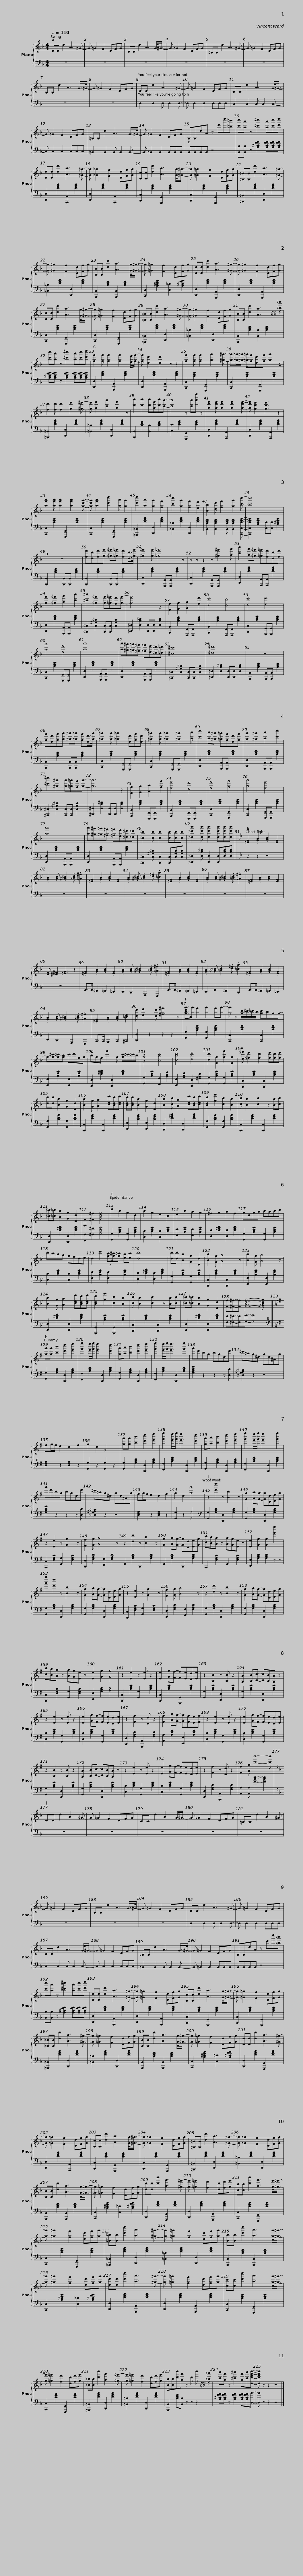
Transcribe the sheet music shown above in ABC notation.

X:1
%%score { 1 | 2 }
L:1/8
Q:1/2=110
M:4/4
I:linebreak $
K:F
V:1 treble
V:2 bass
V:1
 DD d2 A3 ^G- | G =G2 F2 DFG | CC d2 A3 G/<^G/- | G =G2 F2 DFG | =B,B, d2 A3 ^G- |$ %5
 G =G2 F2 DFG | B,B, d2 A3 G/>^G/- | G =G2 F2 DFG | DD d2 A3 ^G- | G =G2 F2 DFG |$ %10
 CC d2 A3 G/<^G/- | G =G2 F2 DFG | =B,B, d2 A3 G/>^G/- | G =G2 F2 DFG | B,B,dA z d'd''[=b=b'] |$ %15
 [c'c''][aa'] z [^c'^c'']2 [aa'][c'c''][d'd''] | [Dd][Dd] [dd']2 [Aa]3 [^G^g]- | [Gg] [=G=g]2 [Ff]2 [Dd][Ff][Gg] | [Cc][Cc] [dd']2 [Aa]3 [Gg]/<[^G^g]/- |$ [Gg] [=G=g]2 [Ff]2 [Dd][Ff][Gg] | %20
 [=B,=B][B,B] [dd']2 [Aa]3 [^G^g]- | [Gg] [=G=g]2 [Ff]2 [Dd][Ff][Gg] | [B,B][B,B] [dd']2 [Aa]3 [Gg]/<[^G^g]/- | [Gg] [=G=g]2 [Ff]2 [Dd][Ff][Gg] |$ [Dd][Dd] [dd']2 [Aa]3 [^G^g]- | %25
 [Gg] [=G=g]2 [Ff]2 [Dd][Ff][Gg] | [Cc][Cc] [dd']2 [Aa]3 [Gg]/<[^G^g]/- | [Gg] [=G=g]2 [Ff]2 [Dd][Ff][Gg] | [=B,=B][B,B] [dd']2 [Aa]3 [^G^g]- |$ [Gg] [=G=g]2 [Ff]2 [Dd][Ff][Gg] | %30
 [B,B][B,B] [dd']2 [Aa]3 z/4 z/4 [=b=b']/ | [c'c''][aa'] z [^c'^c'']2 [aa'][c'c''][d'd''] | [ff']2 [ff'] [ff']2 [ff']2 [ee']/[ff']/- |$ [ff'] [dd']2 [dd']2 z z2 | [ff']2 [ff'] [ff']2 [gg']2 [^g^g']- | %35
 [gg'][=g=g']/[^g^g']/ [=g=g']/[ff'][dd'][ff'] [gg']2 z/ | [ff']2 [ff'] [ff']2 [gg']2 [^g^g']- |$ [gg'] [aa']2 [c'c'']2 [aa']2 z | [d'd'']2 [d'd'']2 [d'd''][aa'][d'd''][c'c'']- | [c'c'']4 z [c'c''][c''c'''] z | %40
 [af'a']2 [af'a'] [af'a']2 [af'a']2 [af'a']- | [af'a'] [gd'g']2 [gd'g']3 z2 |$ [af'a']2 [af'a'] [af'a']2 [af'a']2 [gd'g']- | [gd'g'] [af'a']2 [d'd'']2 [aa'] [gg']2 | [d'd'']2 [aa']2 [gg']2 [ff']2 | %45
 [c'c'']2 [gg']2 [ff']2 [ee']2 | [Bb]2 [dd'] [ff']2 [gg']2 [c'c'']- | [c'c'']8 |$ z8 | [ff'][dd'][ff'][gg'] [^g^g'][=g=g'] [ff'][dd']/>[gg']/ | %50
 [^g^g']2 [gg'] [=g=g']4 z | z z z2 z [^g^g']2 [aa'] |$ [c'c'']2 [aa'][^g^g'] [=g=g'][ff'][dd'][ff'] | [gg']2 [^g^g']2 [aa']2 [c'c'']2 | [^c'^c'']2 [^g^g']2 [gg'][=g=g'][ff'][gg']- | %55
 [gg']6 z2 | [Ff]2 [Gg]2 [Aa]2 [ff']2 |$ [ee']4 [dd']4 | [ee']4 [ff']4 | [gg']4 [ee']4 | %60
 [aa']8 | [aa'][^g^g'][=g=g'][^f^f'] [=f=f'][ee'][^d^d'][=d=d'] |$ [^c^c']8 | [^d^d']8 | z8 | %65
 [ff'][dd'][ff'][gg'] [^g^g'][=g=g'] [ff'][dd']/>[gg']/ |$ [^g^g']2 [gg'] [=g=g']2 [dd'][ff'][dd'] | [^g^g']2 [gg'] [=g=g']2 [^g^g']2 [aa'] | [c'c'']2 [aa'][^g^g'] [=g=g'][ff'][dd'][ff'] | [gg']2 [^g^g']2 [aa']2 [c'c'']2 |$ %70
 [^c'^c'']2 [^g^g']2 [gg'][=g=g'][ff'][gg']- | [gg']6 z2 | [Ff]2 [Gg]2 [Aa]2 [ff']2 | [ee']4 [dd']4 | [ee']4 [ff']4 | %75
 [gg']4 [ee']4 |$ [aa']8 | [aa'][^g^g'][=g=g'][^f^f'] [=f=f'][ee'][^d^d'][=d=d'] | [^c^c']2 [cc'] [cc']2 [cc'][cc'][cc'] | [^d^d'b']2 [dd'b'] [dd'b']2 [dd'b'][dd'b'][dd'b'] ||$ %80
[K:Bb] .[=EG]2 .[GB]2 .[Ac]2 .[EG]2 | .[GB]2 .[Ac] .[^A^c]2 .[=Bd] .[=A^f]2 | .[=EG]2 .[GB]2 .[Ac]2 .[EG]2 | .[GB]2 .[^A^c] .[=Bd]2 .[d=f] .[=ca]2 | .[=EG]2 .[GB]2 .[Ac]2 .[EG]2 | %85
 .[GB]2 .[Ac] .[^A^c]2 .[=Bd] .[=A^f]2 | .[=EG]2 .[GB]2 .[Ac]2 .[EG]2 |$ .[DF] .[^D^F]2 [=EG]3 z2 | .[=EG]2 .[GB]2 .[Ac]2 .[EG]2 | .[GB]2 .[Ac] .[^A^c]2 .[=Bd] .[=A^f]2 | %90
 .[=EG]2 .[GB]2 .[Ac]2 .[EG]2 | .[GB]2 .[^A^c] .[=Bd]2 .[d=f] .[=ca]2 |$ .[=EG]2 .[GB]2 .[Ac]2 .[EG]2 | .[GB]2 .[Ac] .[^A^c]2 .[=Bd] .[=A^f]2 | .[=EG]2 .[GB]2 .[Ac]2 [=ce]2 | %95
 [dd'] [ee']2 [dd'] [^f^f']3 z | [gbd'g']>g' f'2 g'2 f'g'- |$ g' z [g-c']/^c'/=c'/b/ [gc']bgg- | g[g-^c'][g-=c'][gb] c'd'fg | bgf g'2 g [gc']/^c'/=c'/b/ | %100
 [Bgb]4 [cac']4 |$ [dbd']4 [ec'e']4 | [dd']2 [Gg]2 [gg']2 [Gg]2 | [e^f'] [^fe']2 [fd']2 [fe'][fd'][fe'] | [dd'][dd'] [Bb]2 [Gg]2 [Dd]2 | %105
 [Bb]2 [Gg] [Aa]2 [cee'][Bdd'][cee'] | [Bdd'][Bdd'] [Bb]2 [Gg]2 [Dd]2 |$ [Bb]2 [cc'] [Aa]2 [cee'][Bdd'][cee'] | [Bdd']2 [gg']2 [cc']2 [Bb]2 | [cc'] [Bb]2 [cc']2 z [Bb][cc'] | %110
 [^c^c'][=c=c'] [Bb]2 [Gg]2 [Dd]2 | [F,F]2 [^F^f]2 [GBdg]4 | d'2 b2 g2 d2 |$ b2 g2 e2 c2 | e2 b2 a2 g2 | %115
 ^f2 g2 a2 f2 | gdga babc' | d'c'ba gfde |$ d2 e'2 (3:2:2[g-c'][g-^c']/[g=c'] [eb][ec'] | [dd']8 | %120
 [dd'][dd'] [Bb]2 [Gg]2 [Dd]2 | [Bb]2 [Gg] [Aa]4 z | [Bb]2 [Gg] [Aa]4 z |$ [Bb]2 [Gg] [Aa]2 [cee'][Bdd'][cee'] | [Bdd']2 [gg']2 [cc']2 [Bb]2 | %125
 [cc'] [Bb]2 [cc']2 z [Bb][cc'] | [^c^c'][=c=c'] [Bb]2 [Gg]2 [Dd]2 | [Ff][^F^f]-[Ff] [GBdg]4- [GBdg] ||$[K:G] [gg'][gg'] [bb']2 [d'd'']2 [e'e'']2 | [f'f'']2 [e'e'']/[f'f'']/ [e'e'']3 [d'd'']2 | %130
 [gg'][aa'] [bb']2 [d'd'']2 [e'e'']2 | [f'f'']2 [e'e'']/[f'f'']/ [e'e'']3 [f'f'']2 | g'd'bg bgdd' |$ ^c'^ag^d gd^Ag | fg/f/ e2 d2 f2 | %135
 g2 d2 G4 | [gg'][gg'] [bb']2 [d'd'']2 [e'e'']2 | [f'f'']2 [e'e'']/[f'f'']/ [e'e'']3 [d'd'']2 |$ [gg'][aa'] [bb']2 [d'd'']2 [e'e'']2 | [f'f'']2 [e'e'']/[f'f'']/ [e'e'']3 [f'f'']2 | %140
 g'd'bg bgdd' | ^c'^ag^d gd^Ag | fg/f/ e2 d2 f2 |$ g2 d2 [gg']4 | z2 [d'd'']2 z [Bb]2 z | %145
 [Gg]2 [Aa][Gg]- [Gg][Dd][Ee][Gg] | z2 [Ee]2 z [Gg]2 z | [Ff]2 [Gg] [Aa]4 z | z2 [dd']2 z [Bb]2 z |$ [Gg]2 [Aa][Gg]- [Gg][Dd][Ee][Gg] | %150
 [cc'][Bb][Aa] z [Aa][Gg][Ee] z | [Ee]2 [Gg]2 [Gg]2 [g'g'']2 | [g'g'']2 [d'd'']2 z [Bb]2 z | [Gg]2 [Aa][Gg]- [Gg][Dd][Ee][Gg] | z2 [Ee]2 z [Gg]2 z |$ %155
 [Ff]2 [Gg] [Aa]4 z | z2 [dd']2 z [Bb]2 z | [Gg]2 [Aa][Gg]- [Gg][Dd][Ee][Gg] | [cc'][Bb][Aa] z [Aa][Gg][Ee] z | [Ee]2 [Gg]2 [Gg]4 | %160
 z2 [Ee]2 z [Ee] z2 |$ [Ee]2 [Gg][Ff]- [Ff][Ee][Dd][Ee] | z2 [B,B]2 z [B,B] z2 | [A,A]2 [B,B][Cc]- [Cc][B,B][A,A] z | z2 [Ee]2 z [Ee] z2 | %165
 [Ee]2 [Gg][Ff]- [Ff][Ee][Dd][Ee] | z2 [Ff]2 z [Dd] z2 |$ [Ff]2 [Aa][Gg]- [Gg][Ff][Ee][Ff] | z2 [Ee]2 z [Ee] z2 | [Ee]2 [Gg][Ff]- [Ff][Ee][Dd][Ee] | %170
 z2 [B,B]2 z [B,B] z2 | [A,A]2 [B,B][Cc]- [Cc][B,B][A,A] z | z2 [Ee]2 z [Ee] z2 |$ [Ee]2 [Gg][Ff]- [Ff][Ee][Dd][Ee] | z2 [Ff]2 z [Dd] z2 | %175
 [Ff]2 [Aa] [d'd'']4- [d'd''] |[K:F] DD d2 A3 ^G- | G =G2 F2 DFG | CC d2 A3 G/<^G/- |$ G =G2 F2 DFG | %180
 =B,B, d2 A3 ^G- | G =G2 F2 DFG | B,B, d2 A3 G/>^G/- | G =G2 F2 DFG | DD d2 A3 ^G- |$ %185
 G =G2 F2 DFG | CC d2 A3 G/<^G/- | G =G2 F2 DFG | =B,B, d2 A3 G/>^G/- | G =G2 F2 DFG |$ %190
 B,B,dA z d'd''[=b=b'] | [c'c''][aa'] z [^c'^c'']2 [aa'][c'c''][d'd''] | [Dd][Dd] [dd']2 [Aa]3 [^G^g]- | [Gg] [=G=g]2 [Ff]2 [Dd][Ff][Gg] |$ [Cc][Cc] [dd']2 [Aa]3 [Gg]/<[^G^g]/- | %195
 [Gg] [=G=g]2 [Ff]2 [Dd][Ff][Gg] | [=B,=B][B,B] [dd']2 [Aa]3 [^G^g]- | [Gg] [=G=g]2 [Ff]2 [Dd][Ff][Gg] | [B,B][B,B] [dd']2 [Aa]3 [Gg]/<[^G^g]/- |$ [Gg] [=G=g]2 [Ff]2 [Dd][Ff][Gg] | %200
 [Dd][Dd] [dd']2 [Aa]3 [^G^g]- | [Gg] [=G=g]2 [Ff]2 [Dd][Ff][Gg] | [Cc][Cc] [dd']2 [Aa]3 [Gg]/<[^G^g]/- | [Gg] [=G=g]2 [Ff]2 [Dd][Ff][Gg] |$ [=B,=B][B,B] [dd']2 [Aa]3 [^G^g]- | %205
 [Gg] [=G=g]2 [Ff]2 [Dd][Ff][Gg] | [B,B][B,B] [dd']2 [Aa]3 [Gg]/<[^G^g]/- | [Gg] [=G=g]2 [Ff]2 [Dd][Ff][Gg] | [dd'][dd'] [d'd'']2 [aa']3 [^g^g']- |$ [gg'] [=g=g']2 [ff']2 [dd'][ff'][gg'] | %210
 [cc'][cc'] [d'd'']2 [aa']3 [gg']/<[^g^g']/- | [gg'] [=g=g']2 [ff']2 [dd'][ff'][gg'] | [=B=b][Bb] [d'd'']2 [aa']3 [^g^g']- |$ [gg'] [=g=g']2 [ff']2 [dd'][ff'][gg'] | [Bb][Bb] [d'd'']2 [aa']3 [gg']/<[^g^g']/- | %215
 [gg'] [=g=g']2 [ff']2 [dd'][ff'][gg'] | [dd'][dd'] [d'd'']2 [aa']3 [^g^g']- |$ [gg'] [=g=g']2 [ff']2 [dd'][ff'][gg'] | [cc'][cc'] [d'd'']2 [aa']3 [gg']/<[^g^g']/- | [gg'] [=g=g']2 [ff']2 [dd'][ff'][gg'] | %220
 [=B=b][Bb] [d'd'']2 [aa']3 [^g^g']- |$ [gg'] [=g=g']2 [ff']2 [dd'][ff'][gg'] | [Bb][Bb][d'd''][aa'] z d' d'' z/4 z/4 [=b=b']/ | [c'c''][aa'] z [^c'^c'']2 [aa'][c'c''][dd'f'a'd'']- | [dd'f'a'd''] z z2 z4 |] %225
V:2
 z8 | z8 | z8 | z8 | z8 |$ %5
 z8 | z8 | z8 | D,2 D,2 D, D,2 D,- | D, D,2 D,2 D,D,D, |$ %10
 C,2 C,2 C, C,2 C,- | C, C,2 C,2 C,C,C, | =B,,2 B,,2 B,, B,,2 B,,- | B,, =B,,2 B,,2 B,,B,,B,, | B,,B,,B,,B,, z4 |$ %15
 [B,,B,][B,,B,] z [A,^CFG]2 [A,CFG][A,CFG][A,CFG] | [D,,D,]2 [DFA]2 [A,,,A,,]2 [DFA]2 | [D,,D,]2 [DFA]2 [A,,,A,,]2 [DFA]2 | [C,,C,]2 [CEG]2 [G,,,G,,]2 [CEG]2 |$ [C,,C,]2 [CEG]2 [G,,,G,,]2 [CEG]2 | %20
 [=B,,,=B,,]2 [DFA]2 [D,,D,]2 [DFA]2 | [=B,,=B,]2 [DFA]2 [D,,D,]2 [DFA]2 | [B,,,B,,]2 [B,DF]2 [B,,,B,,]2 [B,DF]2 | [C,,C,]2 [A,^CEG]2 [C,=C]2 [A,^CFG]2 |$ [D,,D,]2 [DFA]2 [A,,,A,,]2 [DFA]2 | %25
 [D,,D,]2 [DFA]2 [A,,,A,,]2 [DFA]2 | [C,,C,]2 [CEG]2 [G,,,G,,]2 [CEG]2 | [C,,C,]2 [CEG]2 [G,,,G,,]2 [CEG]2 | [=B,,,=B,,]2 [DFA]2 [D,,D,]2 [DFA]2 |$ [=B,,=B,]2 [DFA]2 [D,,D,]2 [DFA]2 | %30
 [B,,,B,,]2 [B,DF]2 [B,,B,]2 [B,DF]2 | [A,^CFG][A,CFG] z [A,CFG]2 [A,CFG][A,CFG][A,CFG] | [D,,D,]2 [DFA]2 [A,,,A,,]2 [DFA]2 |$ [D,,D,]2 [DFA]2 [A,,,A,,]2 [DFA]2 | [C,,C,]2 [CEG]2 [G,,,G,,]2 [CEG]2 | %35
 [C,,C,]2 [CEG]2 [G,,,G,,]2 [CEG]2 | [=B,,,=B,,]2 [DFA]2 [D,,D,]2 [DFA]2 |$ [=B,,=B,]2 [DFA]2 [D,,D,]2 [DFA]2 | [B,,,B,,]2 [B,DF]2 [B,,B,]2 [B,DF]2 | [C,C]2 [CEG]2 [G,,,G,,]2 [CEG]2 | %40
 [D,,D,]2 [DFA]2 [A,,,A,,]2 [DFA]2 | [D,,D,]2 [DFA]2 [A,,,A,,]2 [DFA]2 |$ [C,,C,]2 [CEG]2 [G,,,G,,]2 [CEG]2 | [C,,C,]2 [CEG]2 [G,,,G,,]2 [CEG]2 | [=B,,,=B,,]2 [DFA]2 [D,,D,]2 [DFA]2 | %45
 [=B,,=B,]2 [DFA]2 [D,,D,]2 [DFA]2 | [B,,B,DF]2 [B,,B,DF]2 [B,,B,DF] [B,,B,DF]2 [C,,C,CEG]- | [C,,C,CEG]2 [A,CEG]2 [C,C][C,C] [A,^CEG]2 |$ [B,,,B,,]2 [B,DF]2 [B,,,B,,][B,,,B,,] [B,DF]2 | [B,,,B,,]2 [B,DF]2 [B,,,B,,][B,,,B,,] [B,DF]2 | %50
 [C,,C,]2 [CEG]2 [G,,,G,,][G,,,G,,] [CEG]2 | [C,,C,]2 [CEG]2 [G,,,G,,][G,,,G,,] [CEG]2 |$ [D,,D,]2 [DFA]2 [A,,,A,,][A,,,A,,] [DFA]2 | [D,,D,]2 [DFA]2 [A,,,A,,][A,,,A,,] [DFA]2 | [^C,,^C,]2 [C,^G,^C]2 [C,,C,][C,,C,] [C,G,C]2 | %55
 [^D,,^D,]2 [D,B,^D]2 [D,,D,][D,,D,] [D,B,D]2 | [B,,,B,,]2 [B,DF]2 [F,,,F,,][F,,,F,,] [B,DF]2 |$ [B,,,B,,]2 [B,DF]2 [F,,,F,,][F,,,F,,] [B,DF]2 | [C,,C,]2 [CEG]2 [G,,,G,,][G,,,G,,] [CEG]2 | [C,,C,]2 [CEG]2 [G,,,G,,][G,,,G,,] [CEG]2 | %60
 [D,,D,]2 [DFA]2 [A,,,A,,][A,,,A,,] [DFA]2 | [D,,D,]2 [DFA]2 [A,,,A,,][A,,,A,,] [DFA]2 |$ [^C,,^C,]2 [C,^G,^C]2 [C,,C,][C,,C,] [C,G,C]2 | [^D,,^D,]2 [D,B,^D]2 [D,,D,][D,,D,] [D,B,D]2 | [B,,,B,,]2 [B,DF]2 [B,,,B,,][B,,,B,,] [B,DF]2 | %65
 [B,,,B,,]2 [B,DF]2 [B,,,B,,][B,,,B,,] [B,DF]2 |$ [C,,C,]2 [CEG]2 [G,,,G,,][G,,,G,,] [CEG]2 | [C,,C,]2 [CEG]2 [G,,,G,,][G,,,G,,] [CEG]2 | [D,,D,]2 [DFA]2 [A,,,A,,][A,,,A,,] [DFA]2 | [D,,D,]2 [DFA]2 [A,,,A,,][A,,,A,,] [DFA]2 |$ %70
 [^C,,^C,]2 [C,^G,^C]2 [C,,C,][C,,C,] [C,G,C]2 | [^D,,^D,]2 [D,B,^D]2 [D,,D,][D,,D,] [D,B,D]2 | [B,,,B,,]2 [B,DF]2 [F,,,F,,][F,,,F,,] [B,DF]2 | [B,,,B,,]2 [B,DF]2 [F,,,F,,][F,,,F,,] [B,DF]2 | [C,,C,]2 [CEG]2 [G,,,G,,]2 [CEG]2 | %75
 [C,,C,]2 [CEG]2 [G,,,G,,][G,,,G,,] [CEG]2 |$ [D,,D,]2 [DFA]2 [A,,,A,,][A,,,A,,] [DFA]2 | [D,,D,]2 [DFA]2 [A,,,A,,][A,,,A,,] [DFA]2 | [^C,,^C,]2 [C,^G,^C] [C,,C,]2 [C,,C,][C,G,C][C,G,C] | [^D,,^D,]2 [D,B,^D] [D,,D,]2 [D,,D,][D,B,D][D,B,D] ||$ %80
[K:Bb] z2 z2 z4 | z8 | z8 | z8 | z8 | %85
 z8 | z8 |$ z8 | G,,>G,, ^F,,2 =F,,2 =E,,2 | E,,2 D,,2 A,,,2 G,,,2 | %90
 G,,>G,, ^F,,2 =F,,2 =E,,2 | E,,2 G,,2 ^F,,2 D,,2 |$ G,,>G,, ^F,,2 =F,,2 =E,,2 | E,,2 D,,2 A,,,2 G,,,2 | C,,>C,, B,,,2 C,,2 ^C,,2 | %95
 [D,,D,]2 z2 z2 z2 | [G,,G,]2 [B,DG]2 [G,,G,]2 [B,DG]2 |$ [C,,C,]2 [CEG]2 [C,,C,]2 [CEG]2 | [E,,E,]2 [B,EG]2 [E,,E,]2 [B,EG]2 | [D,,D,]2 [D^FA]2 [D,,D,]2 [DFA]2 | %100
 [G,,G,]2 [B,DG]2 [F,,F,]2 [A,CF]2 |$ [E,,E,]2 [G,B,E]2 [D,,D,]2 [^F,A,D]2 | [G,,G,]2 [B,DG]2 [G,,G,]2 [B,DG]2 | [C,,C,]2 [CEG]2 [C,,C,]2 [CEG]2 | [G,,G,]2 [B,DG]2 [G,,G,]2 [B,DG]2 | %105
 [C,,C,]2 [CEG]2 [C,,C,]2 [CEG]2 | [E,,E,]2 [B,EG]2 [E,,E,]2 [B,EG]2 |$ [D,,D,]2 [D^FA]2 [D,,D,]2 [DFA]2 | [G,,G,]2 [B,DG]2 [G,,G,]2 [B,DG]2 | [C,,C,]2 [CEG]2 [C,,C,]2 [CEG]2 | %110
 [D,,D,]2 [D^FA]2 [D,,D,]2 [DFA]2 | [F,,F,]2 [^F,^F]2 [G,B,DG]4 | [G,,G,]2 [B,DG]2 [G,,G,]2 [B,DG]2 |$ [C,C]2 [CEG]2 [C,C]2 [CEG]2 | [E,E]2 [B,EG]2 [E,E]2 [B,EG]2 | %115
 [D,D]2 [D^FA]2 [D,D]2 [DFA]2 | [G,,G,]2 [B,DG]2 [G,,G,]2 [B,DG]2 | [C,C]2 [CEG]2 [C,C]2 [CEG]2 |$ [E,E]2 [B,EG]2 [E,E]2 [B,EG]2 | [D,D]2 [D^FA]2 [D,D]2 [DFA]2 | %120
 [G,,G,]2 [B,DG]2 [G,,G,]2 [B,DG]2 | [C,,C,]2 [CEG]2 [C,,C,]2 [CEG]2 | [E,,E,]2 [B,EG]2 [E,,E,]2 [B,EG]2 |$ [D,,D,]2 [D^FA]2 [D,,D,]2 [DFA]2 | [G,,,G,,]2 [B,DG]2 [G,,,G,,]2 [B,DG]2 | %125
 [C,,C,]2 [CEG]2 [C,,C,]2 [CEG]2 | [D,,D,]2 [D^FA]2 [D,,D,]2 [DFA]2 | [F,F][^F,^F]-[F,F][G,G]- [G,G]4 ||$[K:G][K:bass+8] [G,,G,]2 [G,B,D]2 [D,,D,]2 [G,B,D]2 | [F,,F,]2 [B,DF]2 [D,,D,]2 [B,DF]2 | %130
 [G,,G,]2 [G,B,D]2 [D,,D,]2 [G,B,D]2 | [F,,F,]2 [B,DF]2 [D,,D,]2 [B,DF]2 | [G,B,DG]2 z2 z2 z [D,D] |$ [^D,G,^A,^C]2 z2 z4 | [D,F,A,]2 z2 [D,F,A,]2 z2 | %135
 [G,,G,]2 z2 [G,,G,]2 z2 | [G,,G,]2 [G,B,D]2 [D,,D,]2 [G,B,D]2 | [F,,F,]2 [B,DF]2 [D,,D,]2 [B,DF]2 |$ [G,,G,]2 [G,B,D]2 [D,,D,]2 [G,B,D]2 | [F,,F,]2 [B,DF]2 [D,,D,]2 [B,DF]2 | %140
 [G,B,DG]2 z2 z2 z [D,D] | [^D,G,^A,^C]2 z2 z4 | [D,F,A,]2 z2 [D,F,A,]2 z2 |$ [G,,G,]2 z2 [G,,G,]4 |[K:bass] [G,,G,]2 [G,B,D]2 [D,,D,]2 [G,B,D]2 | %145
 [G,,G,]2 [G,B,D]2 [D,,D,]2 [G,B,D]2 | [C,,C,]2 [E,G,C]2 [G,,G,]2 [E,G,C]2 | [D,,D,]2 [F,A,D]2 [F,,F,]2 [F,A,D]2 | G,,2 [G,B,D]2 D,,2 [G,B,D]2 |$ G,,2 [G,B,D]2 D,,2 [G,B,D]2 | %150
 C,,2 [E,G,C]2 G,,2 [E,G,C]2 | [E,,E,]2 [G,B,D]2 [G,B,D]2 z z | [G,,G,]2 [G,B,D]2 [D,,D,]2 [G,B,D]2 | [G,,G,]2 [G,B,D]2 [D,,D,]2 [G,B,D]2 | [C,,C,]2 [E,G,C]2 [G,,G,]2 [E,G,C]2 |$ %155
 [D,,D,]2 [F,A,D]2 [F,,F,]2 [F,A,D]2 | [G,,G,]2 [G,B,D]2 [D,,D,]2 [G,B,D]2 | [G,,G,]2 [G,B,D]2 [D,,D,]2 [G,B,D]2 | [C,,C,]2 [E,G,C]2 [G,,G,]2 [E,G,C]2 | [E,,E,]2 [G,B,D]2 [G,B,D]4 | %160
 [C,,C,]2 [CEG]2 [G,,G,]2 [CEG]2 |$ [C,,C,]2 [CEG]2 [G,,,G,,]2 [CEG]2 | [G,,G,]2 [B,DG]2 [D,,D,]2 [B,DG]2 | [G,,G,]2 [B,DG]2 [D,,D,]2 [B,DG]2 | [C,C]2 [CEG]2 [G,,G,]2 [CEG]2 | %165
 [C,C]2 [CEG]2 [G,,G,]2 [CEG]2 | [D,,D,]2 [F,A,D]2 [A,,,A,,]2 [F,A,D]2 |$ [A,,A,]2 [A,DF]2 [E,,E,]2 [A,DF]2 | [C,C]2 [CEG]2 [G,,G,]2 [CEG]2 | [C,C]2 [CEG]2 [G,,G,]2 [CEG]2 | %170
 [G,,G,]2 [B,DG]2 [D,,D,]2 [B,DG]2 | [G,,G,]2 [B,DG]2 [D,,D,]2 [B,DG]2 | [C,C]2 [CEG]2 [G,,G,]2 [CEG]2 |$ [C,C]2 [CEG]2 [G,,G,]2 [CEG]2 | [D,,D,]2 [F,A,D]2 [A,,,A,,]2 [F,A,D]2 | %175
 [A,,A,]2 [A,,A,] [Adf]3- [Adf]2 |[K:F] z8 | z8 | z8 |$ z8 | %180
 z8 | z8 | z8 | z8 | D,2 D,2 D, D,2 D,- |$ %185
 D, D,2 D,2 D,D,D, | C,2 C,2 C, C,2 C,- | C, C,2 C,2 C,C,C, | =B,,2 B,,2 B,, B,,2 B,,- | B,, =B,,2 B,,2 B,,B,,B,, |$ %190
 B,,B,,B,,B,, z4 | [B,,B,][B,,B,] z [A,^CFG]2 [A,CFG][A,CFG][A,CFG] | [D,,D,]2 [DFA]2 [A,,,A,,]2 [DFA]2 | [D,,D,]2 [DFA]2 [A,,,A,,]2 [DFA]2 |$ [C,,C,]2 [CEG]2 [G,,,G,,]2 [CEG]2 | %195
 [C,,C,]2 [CEG]2 [G,,,G,,]2 [CEG]2 | [=B,,,=B,,]2 [DFA]2 [D,,D,]2 [DFA]2 | [=B,,=B,]2 [DFA]2 [D,,D,]2 [DFA]2 | [B,,,B,,]2 [B,DF]2 [B,,,B,,]2 [B,DF]2 |$ [C,,C,]2 [A,^CEG]2 [C,=C]2 [A,^CFG]2 | %200
 [D,,D,]2 [DFA]2 [A,,,A,,]2 [DFA]2 | [D,,D,]2 [DFA]2 [A,,,A,,]2 [DFA]2 | [C,,C,]2 [CEG]2 [G,,,G,,]2 [CEG]2 | [C,,C,]2 [CEG]2 [G,,,G,,]2 [CEG]2 |$ [=B,,,=B,,]2 [DFA]2 [D,,D,]2 [DFA]2 | %205
 [=B,,=B,]2 [DFA]2 [D,,D,]2 [DFA]2 | [B,,,B,,]2 [B,DF]2 [B,,,B,,]2 [B,DF]2 | [C,,C,]2 [A,^CEG]2 [C,=C]2 [A,^CFG]2 | [D,,D,]2 [DFA]2 [A,,,A,,]2 [DFA]2 |$ [D,,D,]2 [DFA]2 [A,,,A,,]2 [DFA]2 | %210
 [C,,C,]2 [CEG]2 [G,,,G,,]2 [CEG]2 | [C,,C,]2 [CEG]2 [G,,,G,,]2 [CEG]2 | [=B,,,=B,,]2 [DFA]2 [D,,D,]2 [DFA]2 |$ [=B,,=B,]2 [DFA]2 [D,,D,]2 [DFA]2 | [B,,,B,,]2 [B,DF]2 [B,,,B,,]2 [B,DF]2 | %215
 [C,,C,]2 [A,^CEG]2 [C,=C]2 [A,^CFG]2 | [D,,D,]2 [DFA]2 [A,,,A,,]2 [DFA]2 |$ [D,,D,]2 [DFA]2 [A,,,A,,]2 [DFA]2 | [C,,C,]2 [CEG]2 [G,,,G,,]2 [CEG]2 | [C,,C,]2 [CEG]2 [G,,,G,,]2 [CEG]2 | %220
 [=B,,,=B,,]2 [DFA]2 [D,,D,]2 [DFA]2 |$ [=B,,=B,]2 [DFA]2 [D,,D,]2 [DFA]2 | [B,,,B,,]2 [B,DF][B,,B,] z z z2 | [A,^CFG][A,CFG] z [A,CFG]2 [A,CFG][A,CFG][D,A]- | [D,A] z z2 z4 |] %225
